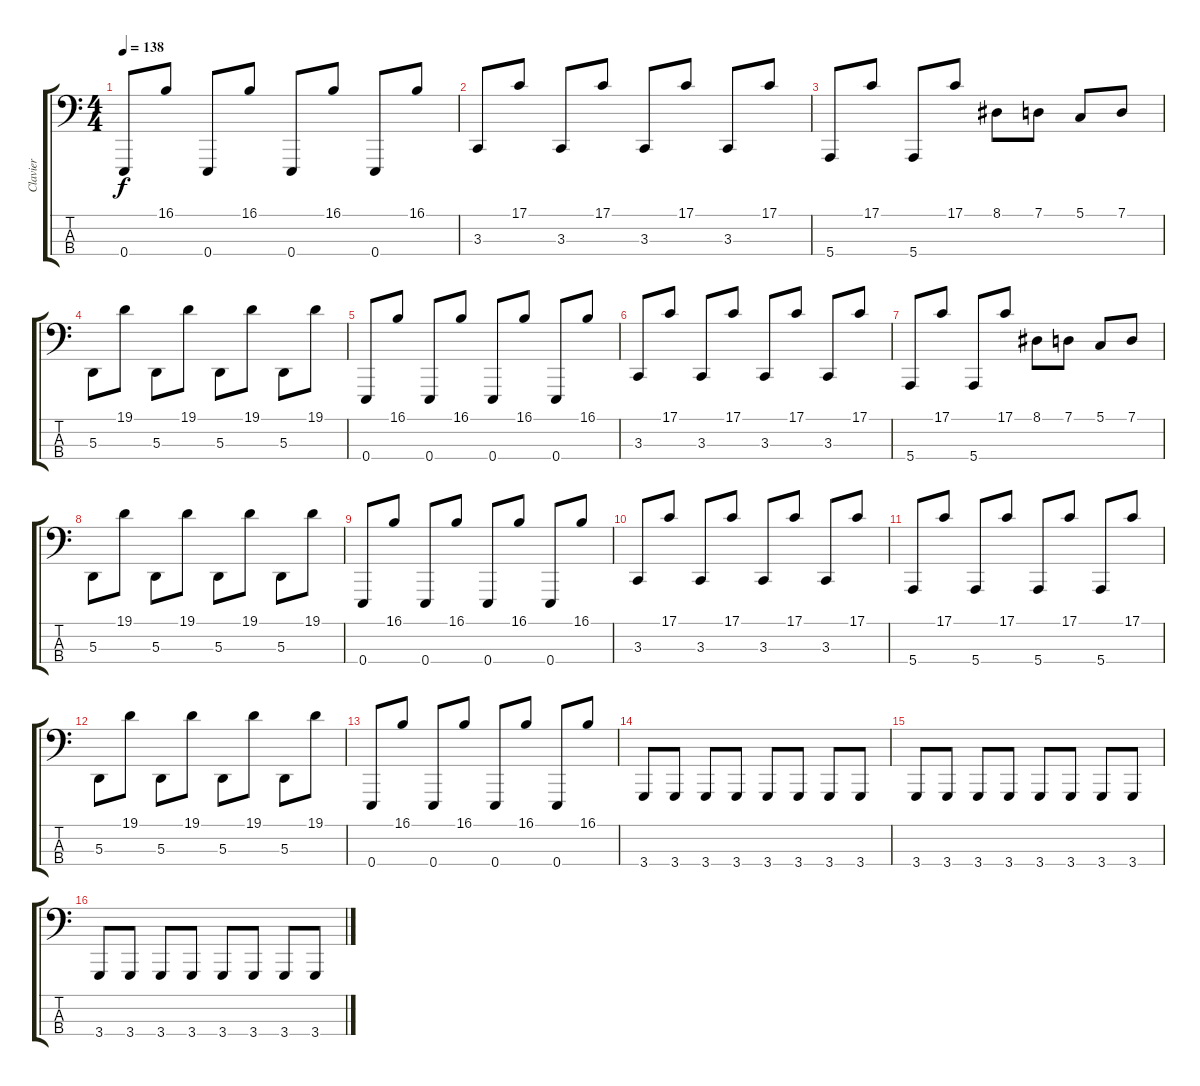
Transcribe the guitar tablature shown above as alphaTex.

\track ("Clavier" "Clavier") {instrument honkytonkpiano}
\staff {score tabs}
\tuning (G2 D2 A1 E1) {hide}
\ts (4 4)
\tempo 138
\clef f4
\ks c
0.4.8{dy f} 16.1.8 0.4.8 16.1.8 0.4.8 16.1.8 0.4.8 16.1.8 |
3.3.8 17.1.8 3.3.8 17.1.8 3.3.8 17.1.8 3.3.8 17.1.8 |
5.4.8 17.1.8 5.4.8 17.1.8 8.1.8 7.1.8 5.1.8 7.1.8 |
5.3.8 19.1.8 5.3.8 19.1.8 5.3.8 19.1.8 5.3.8 19.1.8 |
0.4.8 16.1.8 0.4.8 16.1.8 0.4.8 16.1.8 0.4.8 16.1.8 |
3.3.8 17.1.8 3.3.8 17.1.8 3.3.8 17.1.8 3.3.8 17.1.8 |
5.4.8 17.1.8 5.4.8 17.1.8 8.1.8 7.1.8 5.1.8 7.1.8 |
5.3.8 19.1.8 5.3.8 19.1.8 5.3.8 19.1.8 5.3.8 19.1.8 |
0.4.8 16.1.8 0.4.8 16.1.8 0.4.8 16.1.8 0.4.8 16.1.8 |
3.3.8{volume 10} 17.1.8 3.3.8 17.1.8 3.3.8 17.1.8 3.3.8 17.1.8 |
5.4.8 17.1.8 5.4.8 17.1.8 5.4.8 17.1.8 5.4.8 17.1.8 |
5.3.8 19.1.8 5.3.8 19.1.8 5.3.8 19.1.8 5.3.8 19.1.8 |
0.4.8 16.1.8 0.4.8 16.1.8 0.4.8 16.1.8 0.4.8 16.1.8 |
\section ("" "")
3.4.8 3.4.8 3.4.8 3.4.8 3.4.8 3.4.8 3.4.8 3.4.8 |
3.4.8 3.4.8 3.4.8 3.4.8 3.4.8 3.4.8 3.4.8 3.4.8 |
3.4.8 3.4.8 3.4.8 3.4.8 3.4.8 3.4.8 3.4.8 3.4.8
